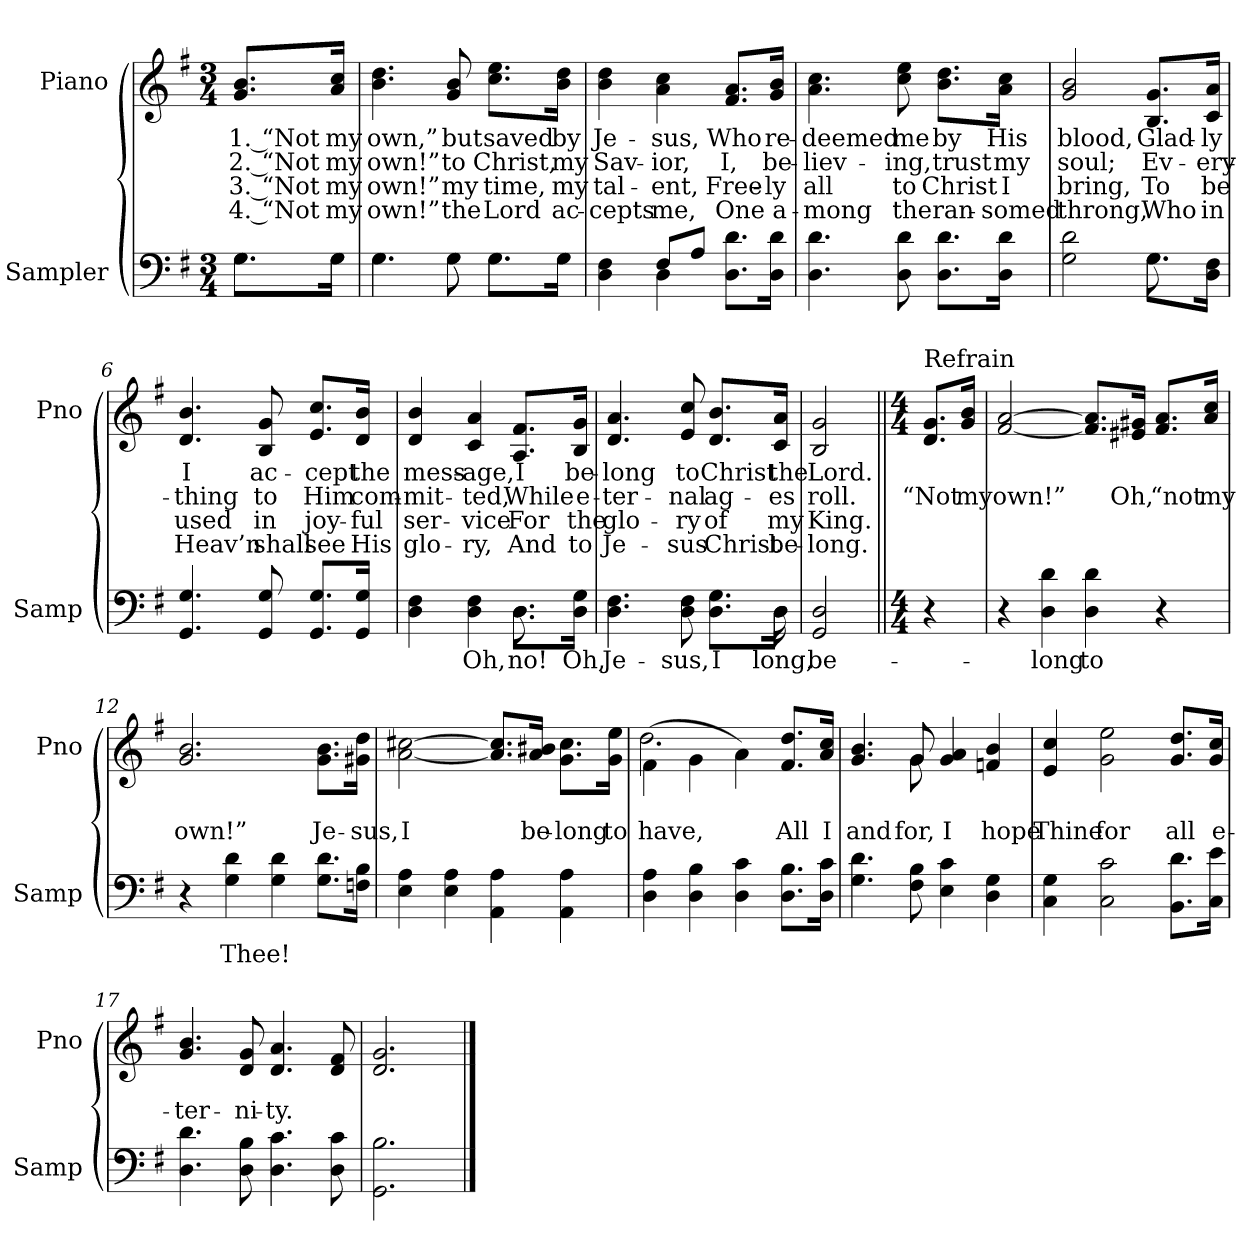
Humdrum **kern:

**kern	**text	**kern	**text	**text	**text	**text
*part2	*part2	*part1	*part1	*part1	*part1	*part1
*staff2	*staff2	*staff1	*staff1	*staff1	*staff1	*staff1
*I"Sampler	*	*I"Piano	*	*	*	*
*I'Samp	*	*I'Pno	*	*	*	*
*clefF4	*	*clefG2	*	*	*	*
*k[f#]	*	*k[f#]	*	*	*	*
*G:	*	*G:	*	*	*	*
*M3/4	*	*M3/4	*	*	*	*
=1	=1	=1	=1	=1	=1	=1
*^	*	*	*	*	*	*
8.G\L	8.G\L	.	8.g/ 8.b/L	1. “Not	2. “Not	3. “Not	4. “Not
16G\Jk	16G\Jk	.	16a/ 16cc/Jk	my	my	my	my
=2	=2	=2	=2	=2	=2	=2	=2
4.G\	4.G	.	4.b 4.dd	own,”	own!”	own!”	own!”
8G\	8G	.	8g 8b	but	to	my	the
8.G\L	8.G\L	.	8.cc\ 8.ee\L	saved	Christ,	time,	Lord
16G\Jk	16G\Jk	.	16b\ 16dd\Jk	by	my	my	ac-
=3	=3	=3	=3	=3	=3	=3	=3
4D 4F#	4ryy	.	4b 4dd	Je-	Sav-	tal-	-cepts
8F#/L	4D	.	4a 4cc	-sus,	-ior,	-ent,	me,
8A/J	.	.	.	.	.	.	.
8.D\ 8.d\L	4ryy	.	8.f#/ 8.a/L	Who	I,	Free-	One
16D\ 16d\Jk	.	.	16g/ 16b/Jk	re-	be-	-ly	a-
*v	*v	*	*	*	*	*	*
=4	=4	=4	=4	=4	=4	=4
4.D 4.d	.	4.a 4.cc	-deemed	-liev-	all	-mong
8D 8d	.	8cc 8ee	me	-ing,	to	the
8.D\ 8.d\L	.	8.b\ 8.dd\L	by	trust	Christ	ran-
16D\ 16d\Jk	.	16a\ 16cc\Jk	His	my	I	-somed
=5	=5	=5	=5	=5	=5	=5
*^	*	*	*	*	*	*
2G 2d	2ryy	.	2g 2b	blood,	soul;	bring,	throng,
8.G\L	8.G	.	8.B/ 8.g/L	Glad-	Ev-	To	Who
16D\ 16F#\Jk	16ryy	.	16c/ 16a/Jk	-ly	-ery-	be	in
*v	*v	*	*	*	*	*	*
=6	=6	=6	=6	=6	=6	=6
4.GG 4.G	.	4.d 4.b	I	-thing	used	Heav’n
8GG 8G	.	8B 8g	ac-	to	in	shall
8.GG/ 8.G/L	.	8.e/ 8.cc/L	-cept	Him	joy-	see
16GG/ 16G/Jk	.	16d/ 16b/Jk	the	com-	-ful	His
=7	=7	=7	=7	=7	=7	=7
*^	*	*	*	*	*	*
4D 4F#	2ryy	.	4d 4b	mess-	-mit-	ser-	glo-
4D 4F#	.	Oh,	4c 4a	-age,	-ted,	-vice	-ry,
8.D\L	8.D	no!	8.A/ 8.f#/L	I	While	For	And
16D\ 16G\Jk	16ryy	Oh,	16B/ 16g/Jk	be-	e-	the	to
=8	=8	=8	=8	=8	=8	=8	=8
4.D 4.F#	8.ryy	Je-	4.d 4.a	-long	-ter-	glo-	Je-
*v	*v	*	*	*	*	*	*
8D 8F#	-sus,	8e 8cc	to	-nal	-ry	-sus
8.D\ 8.G\L	I	8.d/ 8.b/L	Christ	ag-	of	Christ
*^	*	*	*	*	*	*
16D\Jk	16D	-long,	16c/ 16a/Jk	the	-es	my	be-
*v	*v	*	*	*	*	*	*
=9	=9	=9	=9	=9	=9	=9
2GG 2D	be-	2B 2g	Lord.	roll.	King.	-long.
=10||	=10||	=10||	=10||	=10||	=10||	=10||
*M4/4	*	*M4/4	*	*	*	*
!	!	!LO:TX:t=Refrain	!	!	!	!
4r	.	8.d/ 8.g/L	.	“Not	.	.
.	.	16g/ 16b/Jk	.	my	.	.
=11	=11	=11	=11	=11	=11	=11
4r	.	[2f# [2a	.	own!”	.	.
4D 4d	-long	.	.	.	.	.
4D 4d	to	8.f#]/ 8.a]/L	.	.	.	.
.	.	16e#X/ 16g#X/Jk	.	Oh,	.	.
4r	.	8.f#/ 8.a/L	.	“not	.	.
.	.	16a/ 16cc/Jk	.	my	.	.
=12	=12	=12	=12	=12	=12	=12
4r	.	2.g 2.b	.	own!”	.	.
4G 4d	Thee!	.	.	.	.	.
4G 4d	.	.	.	.	.	.
8.G\ 8.d\L	.	8.g\ 8.b\L	.	Je-	.	.
16Fn\ 16B\Jk	.	16g#X\ 16dd\Jk	.	-sus,	.	.
=13	=13	=13	=13	=13	=13	=13
4E 4A	.	[2a [2cc#X	.	I	.	.
4E 4A	.	.	.	.	.	.
4AA 4A	.	8.a]/ 8.cc#]/L	.	.	.	.
.	.	16a/ 16b#X/Jk	.	be-	.	.
4AA 4A	.	8.g\ 8.cc#\L	.	-long	.	.
.	.	16g\ 16ee\Jk	.	to	.	.
=14	=14	=14	=14	=14	=14	=14
*	*	*^	*	*	*	*
4D 4A	.	(4f#\	2.dd	.	have,	.	.
4D 4B	.	4g\	.	.	.	.	.
4D 4c	.	4a\)	.	.	.	.	.
8.D\ 8.B\L	.	8.f#/ 8.dd/L	4ryy	.	All	.	.
16D\ 16c\Jk	.	16a/ 16cc/Jk	.	.	I	.	.
=15	=15	=15	=15	=15	=15	=15	=15
4.G 4.d	.	4.g 4.b	4.ryy	.	and	.	.
8F# 8B	.	8g/	8g	.	for,	.	.
4E 4c	.	4g 4a	2ryy	.	I	.	.
4D 4G	.	4fn 4b	.	.	hope	.	.
*	*	*v	*v	*	*	*	*
=16	=16	=16	=16	=16	=16	=16
4C 4G	.	4e 4cc	.	Thine	.	.
2C 2c	.	2g 2ee	.	for	.	.
8.BB\ 8.d\L	.	8.g/ 8.dd/L	.	all	.	.
16C\ 16e\Jk	.	16g/ 16cc/Jk	.	e-	.	.
=17	=17	=17	=17	=17	=17	=17
4.D 4.d	.	4.g 4.b	.	-ter-	.	.
8D 8B	.	8d 8g	.	-ni-	.	.
4.D 4.c	.	4.d 4.a	.	-ty.	.	.
8D 8c	.	8d 8f#	.	.	.	.
=18	=18	=18	=18	=18	=18	=18
2.GG 2.B	.	2.d 2.g	.	.	.	.
==	==	==	==	==	==	==
*-	*-	*-	*-	*-	*-	*-
